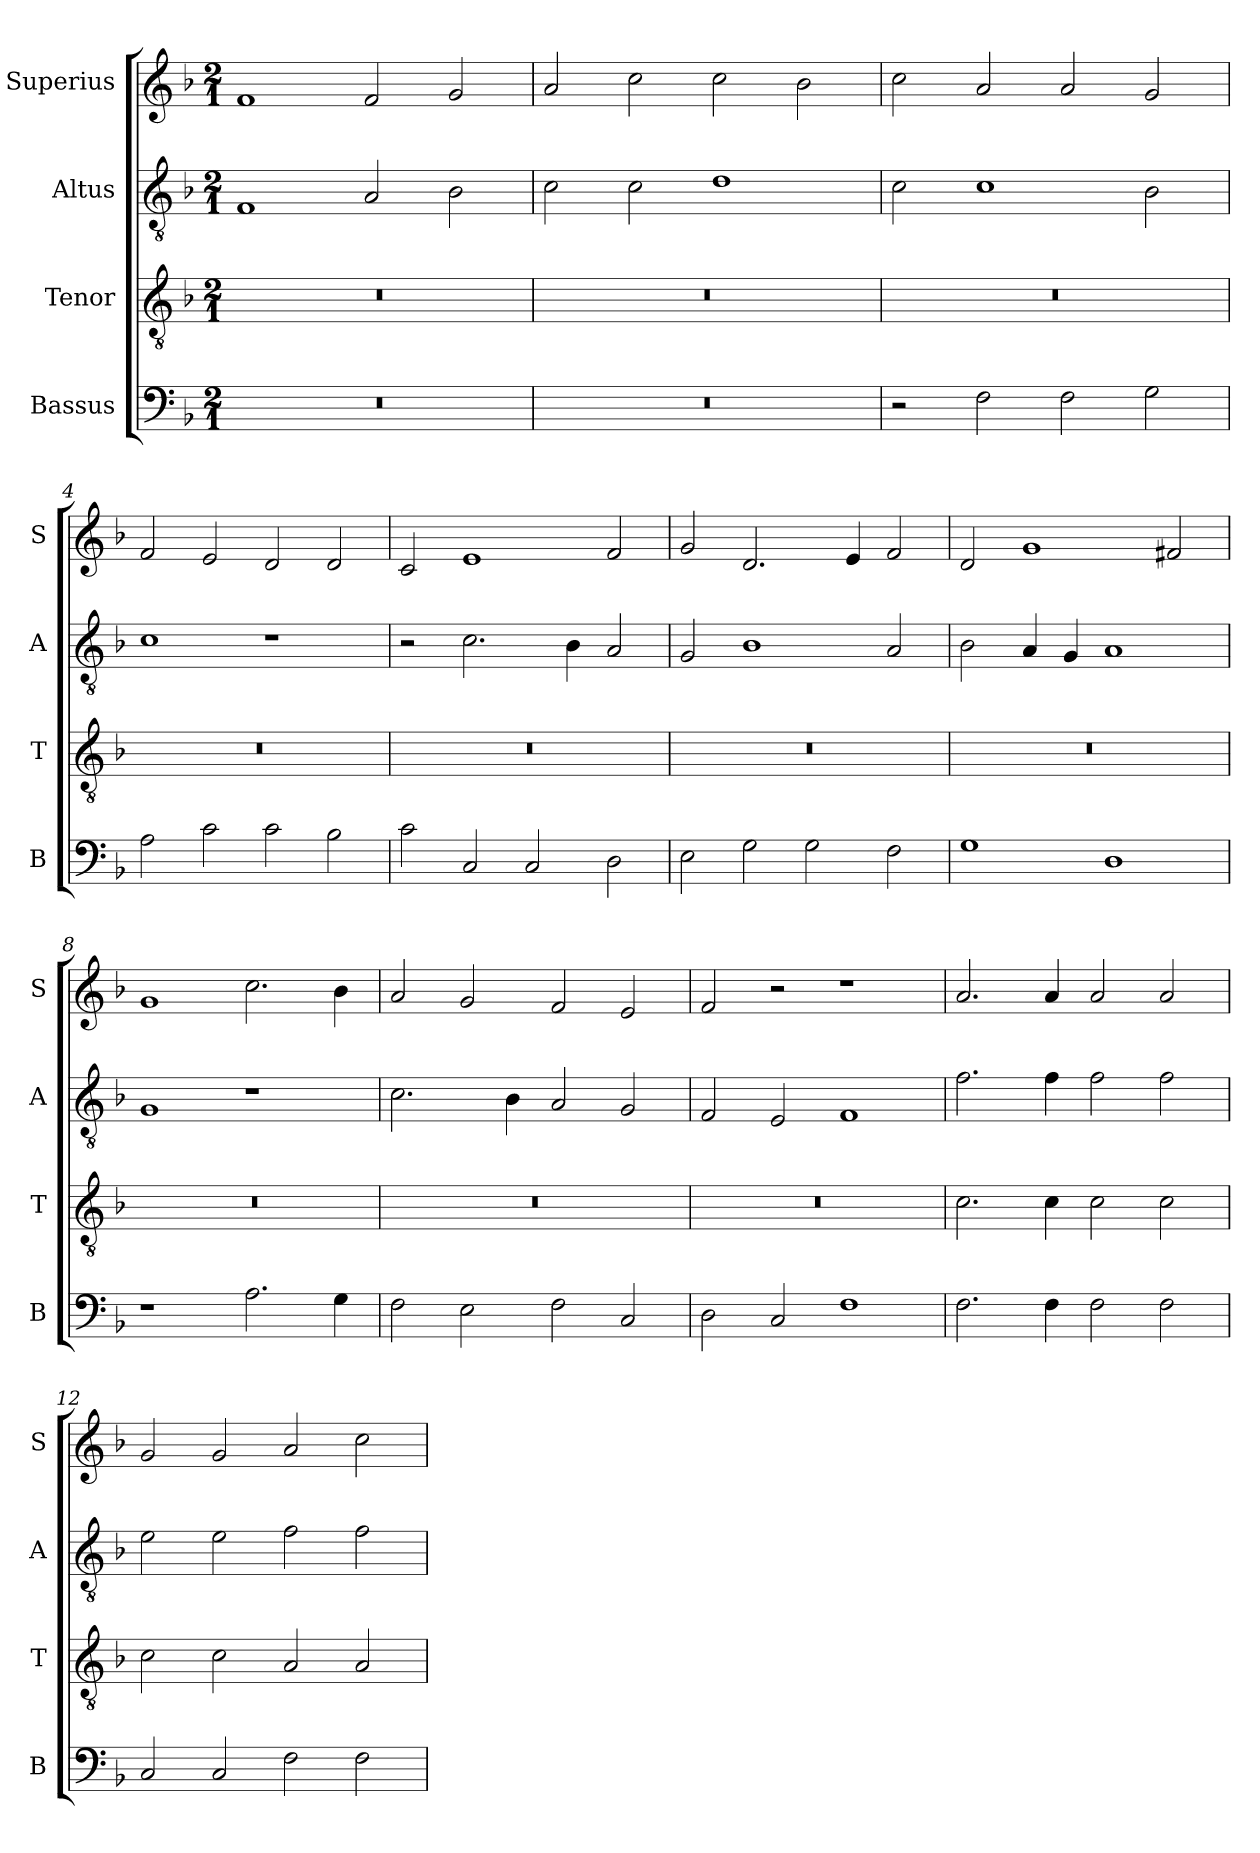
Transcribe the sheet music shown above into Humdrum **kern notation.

**kern	**kern	**kern	**kern
*part4	*part3	*part2	*part1
*staff4	*staff3	*staff2	*staff1
*I"Bassus	*I"Tenor	*I"Altus	*I"Superius
*I'B	*I'T	*I'A	*I'S
*clefF4	*clefGv2	*clefGv2	*clefG2
*k[b-]	*k[b-]	*k[b-]	*k[b-]
*M2/1	*M2/1	*M2/1	*M2/1
=1	=1	=1	=1
0r	0r	1F	1f
.	.	2A/	2f/
.	.	2B-\	2g/
=2	=2	=2	=2
0r	0r	2c\	2a/
.	.	2c\	2cc\
.	.	1d	2cc\
.	.	.	2b-\
=3	=3	=3	=3
2r	0r	2c\	2cc\
2F\	.	1c	2a/
2F\	.	.	2a/
2G\	.	2B-\	2g/
=4	=4	=4	=4
2A\	0r	1c	2f/
2c\	.	.	2e/
2c\	.	1r	2d/
2B-\	.	.	2d/
=5	=5	=5	=5
2c\	0r	2r	2c/
2C/	.	2.c\	1e
2C/	.	.	.
.	.	4B-\	.
2D\	.	2A/	2f/
=6	=6	=6	=6
2E\	0r	2G/	2g/
2G\	.	1B-	2.d/
2G\	.	.	.
.	.	.	4e/
2F\	.	2A/	2f/
=7	=7	=7	=7
1G	0r	2B-\	2d/
.	.	4A/	1g
.	.	4G/	.
1D	.	1A	.
.	.	.	2f#X/
=8	=8	=8	=8
1r	0r	1G	1g
2.A\	.	1r	2.cc\
4G\	.	.	4b-\
=9	=9	=9	=9
2F\	0r	2.c\	2a/
2E\	.	.	2g/
.	.	4B-\	.
2F\	.	2A/	2f/
2C/	.	2G/	2e/
=10	=10	=10	=10
2D\	0r	2F/	2f/
2C/	.	2E/	2r
1F	.	1F	1r
=11	=11	=11	=11
2.F\	2.c\	2.f\	2.a/
4F\	4c\	4f\	4a/
2F\	2c\	2f\	2a/
2F\	2c\	2f\	2a/
=12	=12	=12	=12
2C/	2c\	2e\	2g/
2C/	2c\	2e\	2g/
2F\	2A/	2f\	2a/
2F\	2A/	2f\	2cc\
=	=	=	=
*-	*-	*-	*-
